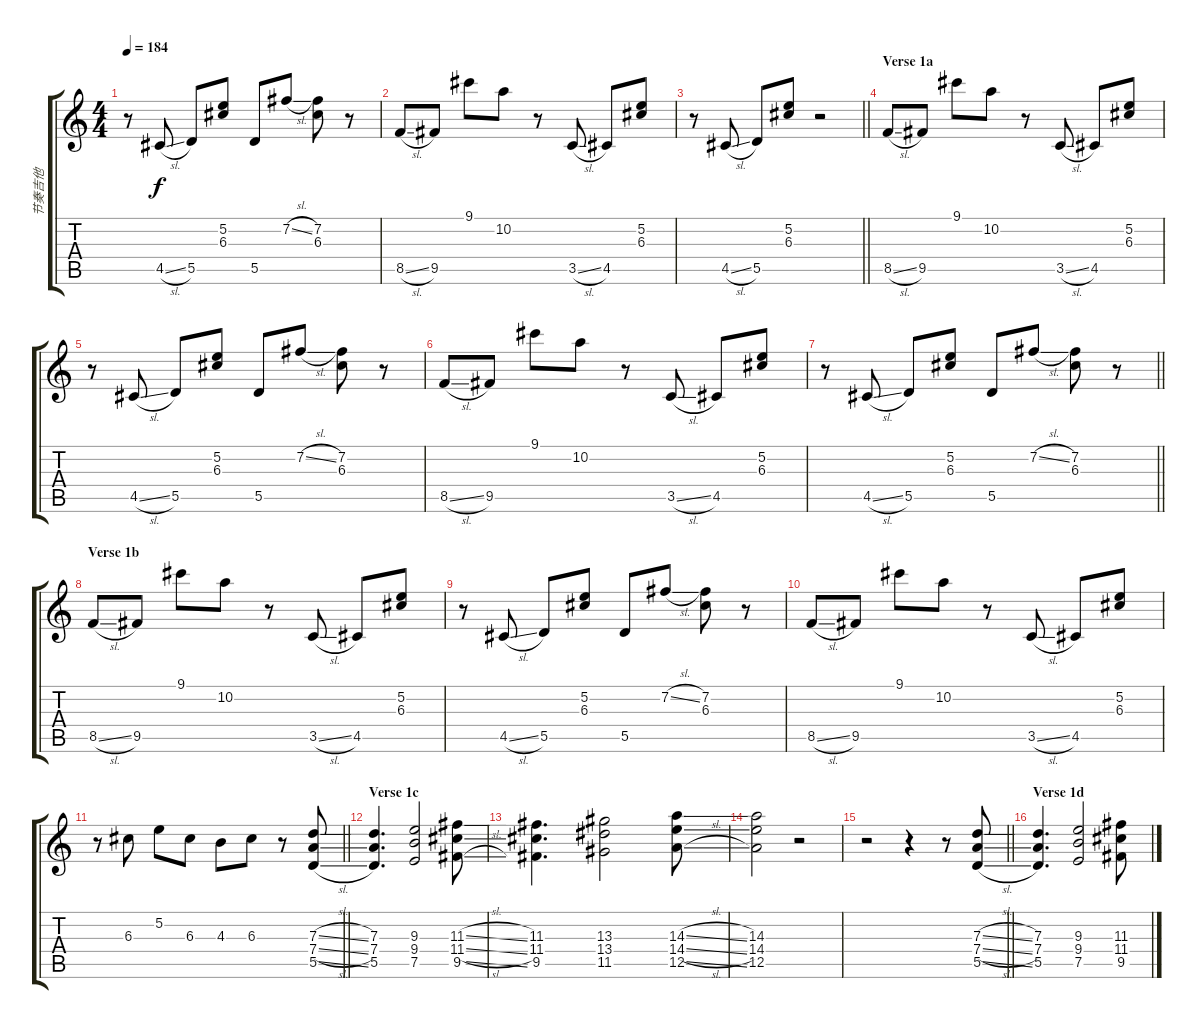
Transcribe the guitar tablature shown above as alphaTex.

\track ("节奏吉他" "节奏吉他") {instrument distortionguitar}
\staff {score tabs}
\tuning (E4 B3 G3 D3 A2 E2) {hide}
\ts (4 4)
\tempo 184
\clef g2
\ks c
r.8{dy f} 4.5{sl}.8 5.5.8 (5.2 6.3).8 5.5.8 7.2{sl}.8 (7.2 6.3).8 r.8 |
8.5{sl}.8 9.5.8 9.1.8 10.2.8 r.8 3.5{sl}.8 4.5.8 (5.2 6.3).8 |
\barLineRight lightlight
r.8 4.5{sl}.8 5.5.8 (5.2 6.3).8 r.2 |
\section ("" "Verse 1a")
8.5{sl}.8 9.5.8 9.1.8 10.2.8 r.8 3.5{sl}.8 4.5.8 (5.2 6.3).8 |
r.8 4.5{sl}.8 5.5.8 (5.2 6.3).8 5.5.8 7.2{sl}.8 (7.2 6.3).8 r.8 |
8.5{sl}.8 9.5.8 9.1.8 10.2.8 r.8 3.5{sl}.8 4.5.8 (5.2 6.3).8 |
\barLineRight lightlight
r.8 4.5{sl}.8 5.5.8 (5.2 6.3).8 5.5.8 7.2{sl}.8 (7.2 6.3).8 r.8 |
\section ("" "Verse 1b")
8.5{sl}.8 9.5.8 9.1.8 10.2.8 r.8 3.5{sl}.8 4.5.8 (5.2 6.3).8 |
r.8 4.5{sl}.8 5.5.8 (5.2 6.3).8 5.5.8 7.2{sl}.8 (7.2 6.3).8 r.8 |
8.5{sl}.8 9.5.8 9.1.8 10.2.8 r.8 3.5{sl}.8 4.5.8 (5.2 6.3).8 |
\barLineRight lightlight
r.8 6.3.8 5.2.8 6.3.8 4.3.8 6.3.8 r.8 (7.3{sl} 7.4{sl} 5.5{sl}).8 |
\section ("" "Verse 1c")
(7.3 7.4 5.5).4{d} (9.3 9.4 7.5).2 (11.3{sl} 11.4{sl} 9.5{sl}).8 |
(11.3 11.4 9.5).4{d} (13.3 13.4 11.5).2 (14.3{sl} 14.4{sl} 12.5{sl}).8 |
(14.3 14.4 12.5).2 r.2 |
\barLineRight lightlight
r.2 r.4 r.8 (7.3{sl} 7.4{sl} 5.5{sl}).8 |
\section ("" "Verse 1d")
(7.3 7.4 5.5).4{d} (9.3 9.4 7.5).2 (11.3{sl} 11.4{sl} 9.5{sl}).8
